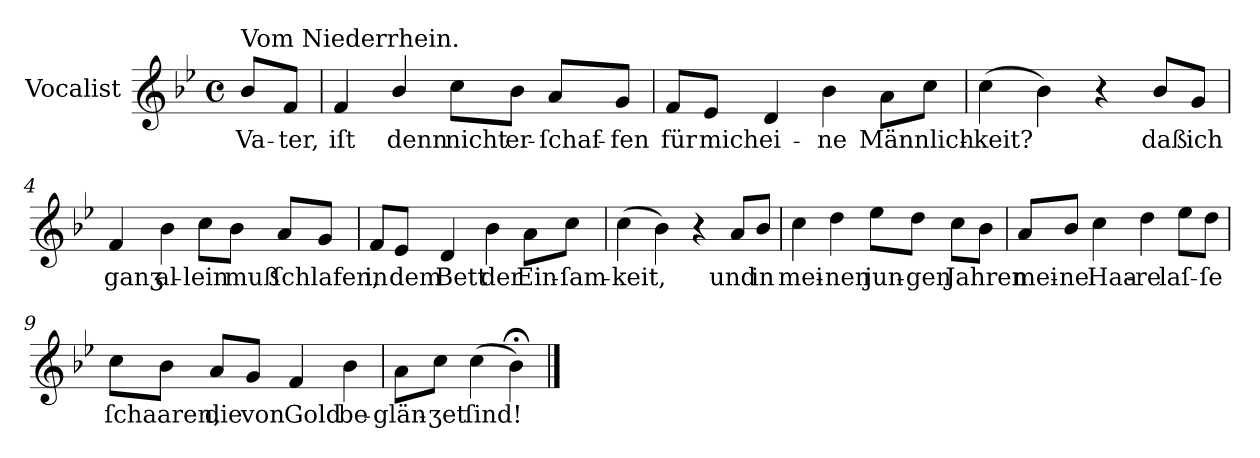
**kern	**text
*part1	*part1
*staff1	*staff1
*I"Vocalist	*
*k[b-e-]	*
*B-:	*
*M4/4	*
*met(c)	*
=	=
!LO:TX:a:t=Vom Niederrhein.	!
8b-/L	Va-
8fJ	-ter,
=1	=1
4f	iſt
4b-/	denn
8ccL	nicht
8b-J	er-
8aL	-ſchaf-
8gJ	-fen
=2	=2
8fL	für
8e-J	mich
4d	ei-
4b-	-ne
8aL	Männlich-
8ccJ	.
=3	=3
(4cc	-keit?
4b-)	.
4r	.
8b-/L	daß
8gJ	ich
=4	=4
4f	ganʒ
4b-	al-
8ccL	-lein
8b-J	muß
8aL	ſchlafen,
8gJ	.
=5	=5
8fL	in
8e-J	dem
4d	Bett
4b-	der
8aL	Ein-
8ccJ	-ſam-
=6	=6
(4cc	-keit,
4b-)	.
4r	.
8aL	und
8b-/J	in
=7	=7
4cc	mei-
4dd	-nen
8ee-L	jun-
8ddJ	-gen
8ccL	Jahren
8b-J	.
=8	=8
8aL	mei-
8b-/J	-ne
4cc	Haa-
4dd	-re
8ee-L	laſ-
8ddJ	-ſe
=9	=9
8ccL	ſchaaren,
8b-J	.
8aL	die
8gJ	von
4f	Gold
4b-	be-
=10	=10
8aL	-glän-
8ccJ	-ʒet
(4cc	ſind!
4b-;<)	.
==	==
*-	*-
